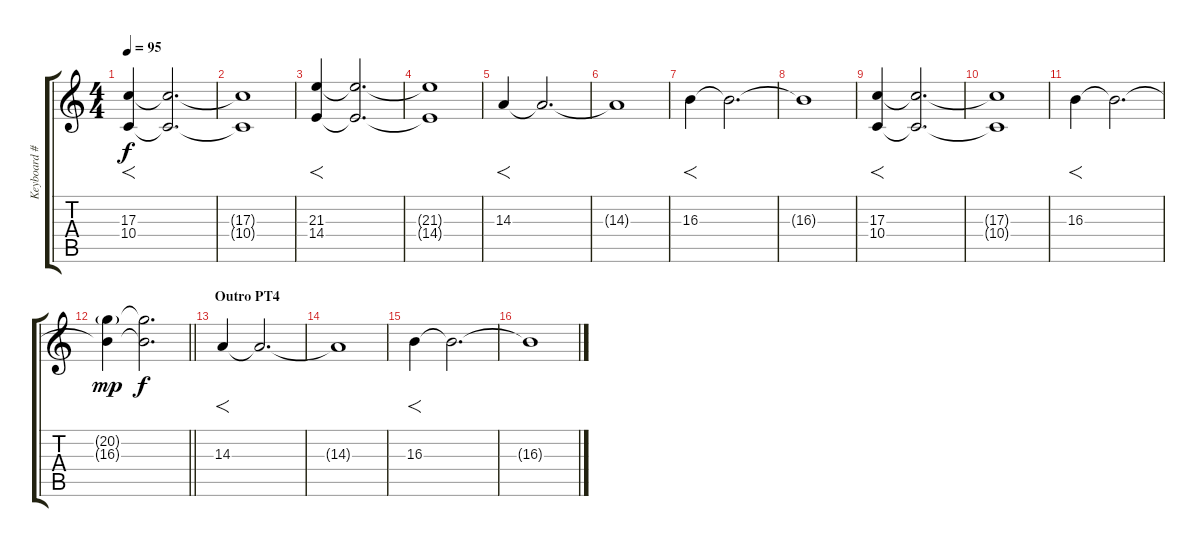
\track ("Keyboard #2" "Keyboard #") {instrument lead1square}
\staff {score tabs}
\tuning (E4 B3 G3 D3 A2 E2) {hide}
\ts (4 4)
\tempo 95
\clef g2
\ks c
(17.3 10.4).4{f dy f} (17.3{t} 10.4{t}).2{d} |
(17.3{t} 10.4{t}).1 |
(21.3 14.4).4{f} (21.3{t} 14.4{t}).2{d} |
(21.3{t} 14.4{t}).1 |
14.3.4{f} 14.3{t}.2{d} |
14.3{t}.1 |
16.3.4{f} 16.3{t}.2{d} |
16.3{t}.1 |
(17.3 10.4).4{f} (17.3{t} 10.4{t}).2{d} |
(17.3{t} 10.4{t}).1 |
16.3.4{f} 16.3{t}.2{d} |
\barLineRight lightlight
(20.2{g} 16.3{t}).4{dy mp} (20.2{t} 16.3{t}).2{d dy f} |
\section ("" "Outro PT4")
14.3.4{f} 14.3{t}.2{d} |
14.3{t}.1 |
16.3.4{f} 16.3{t}.2{d} |
16.3{t}.1
